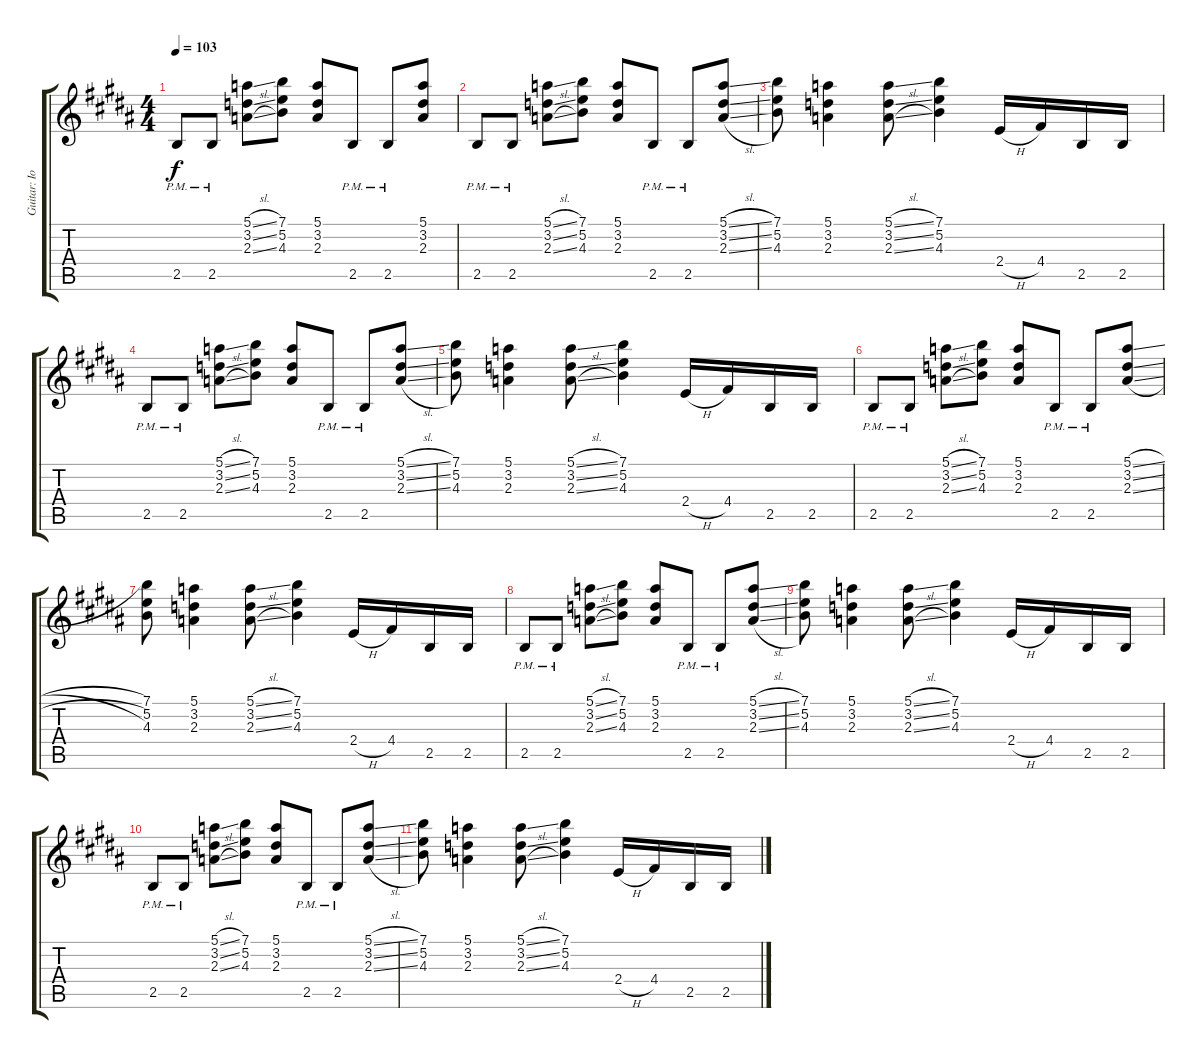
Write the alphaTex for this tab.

\track ("Guitar: Iommi" "Guitar: Io") {instrument electricguitarjazz}
\staff {score tabs}
\tuning (E4 B3 G3 D3 A2 E2) {hide}
\ts (4 4)
\tempo 103
\clef g2
\ks b
2.5{pm}.8{dy f} 2.5{pm}.8 (5.1{sl} 3.2{sl} 2.3{sl}).8 (7.1 5.2 4.3).8 (5.1 3.2 2.3).8 2.5{pm}.8 2.5{pm}.8 (5.1 3.2 2.3).8 |
2.5{pm}.8 2.5{pm}.8 (5.1{sl} 3.2{sl} 2.3{sl}).8 (7.1 5.2 4.3).8 (5.1 3.2 2.3).8 2.5{pm}.8 2.5{pm}.8 (5.1{sl} 3.2{sl} 2.3{sl}).8 |
(7.1 5.2 4.3).8 (5.1 3.2 2.3).4 (5.1{sl} 3.2{sl} 2.3{sl}).8 (7.1 5.2 4.3).4 2.4{h}.16 4.4.16 2.5.16 2.5.16 |
2.5{pm}.8 2.5{pm}.8 (5.1{sl} 3.2{sl} 2.3{sl}).8 (7.1 5.2 4.3).8 (5.1 3.2 2.3).8 2.5{pm}.8 2.5{pm}.8 (5.1{sl} 3.2{sl} 2.3{sl}).8 |
(7.1 5.2 4.3).8 (5.1 3.2 2.3).4 (5.1{sl} 3.2{sl} 2.3{sl}).8 (7.1 5.2 4.3).4 2.4{h}.16 4.4.16 2.5.16 2.5.16 |
2.5{pm}.8 2.5{pm}.8 (5.1{sl} 3.2{sl} 2.3{sl}).8 (7.1 5.2 4.3).8 (5.1 3.2 2.3).8 2.5{pm}.8 2.5{pm}.8 (5.1{sl} 3.2{sl} 2.3{sl}).8 |
(7.1 5.2 4.3).8 (5.1 3.2 2.3).4 (5.1{sl} 3.2{sl} 2.3{sl}).8 (7.1 5.2 4.3).4 2.4{h}.16 4.4.16 2.5.16 2.5.16 |
2.5{pm}.8 2.5{pm}.8 (5.1{sl} 3.2{sl} 2.3{sl}).8 (7.1 5.2 4.3).8 (5.1 3.2 2.3).8 2.5{pm}.8 2.5{pm}.8 (5.1{sl} 3.2{sl} 2.3{sl}).8 |
(7.1 5.2 4.3).8 (5.1 3.2 2.3).4 (5.1{sl} 3.2{sl} 2.3{sl}).8 (7.1 5.2 4.3).4 2.4{h}.16 4.4.16 2.5.16 2.5.16 |
2.5{pm}.8 2.5{pm}.8 (5.1{sl} 3.2{sl} 2.3{sl}).8 (7.1 5.2 4.3).8 (5.1 3.2 2.3).8 2.5{pm}.8 2.5{pm}.8 (5.1{sl} 3.2{sl} 2.3{sl}).8 |
(7.1 5.2 4.3).8 (5.1 3.2 2.3).4 (5.1{sl} 3.2{sl} 2.3{sl}).8 (7.1 5.2 4.3).4 2.4{h}.16 4.4.16 2.5.16 2.5.16
